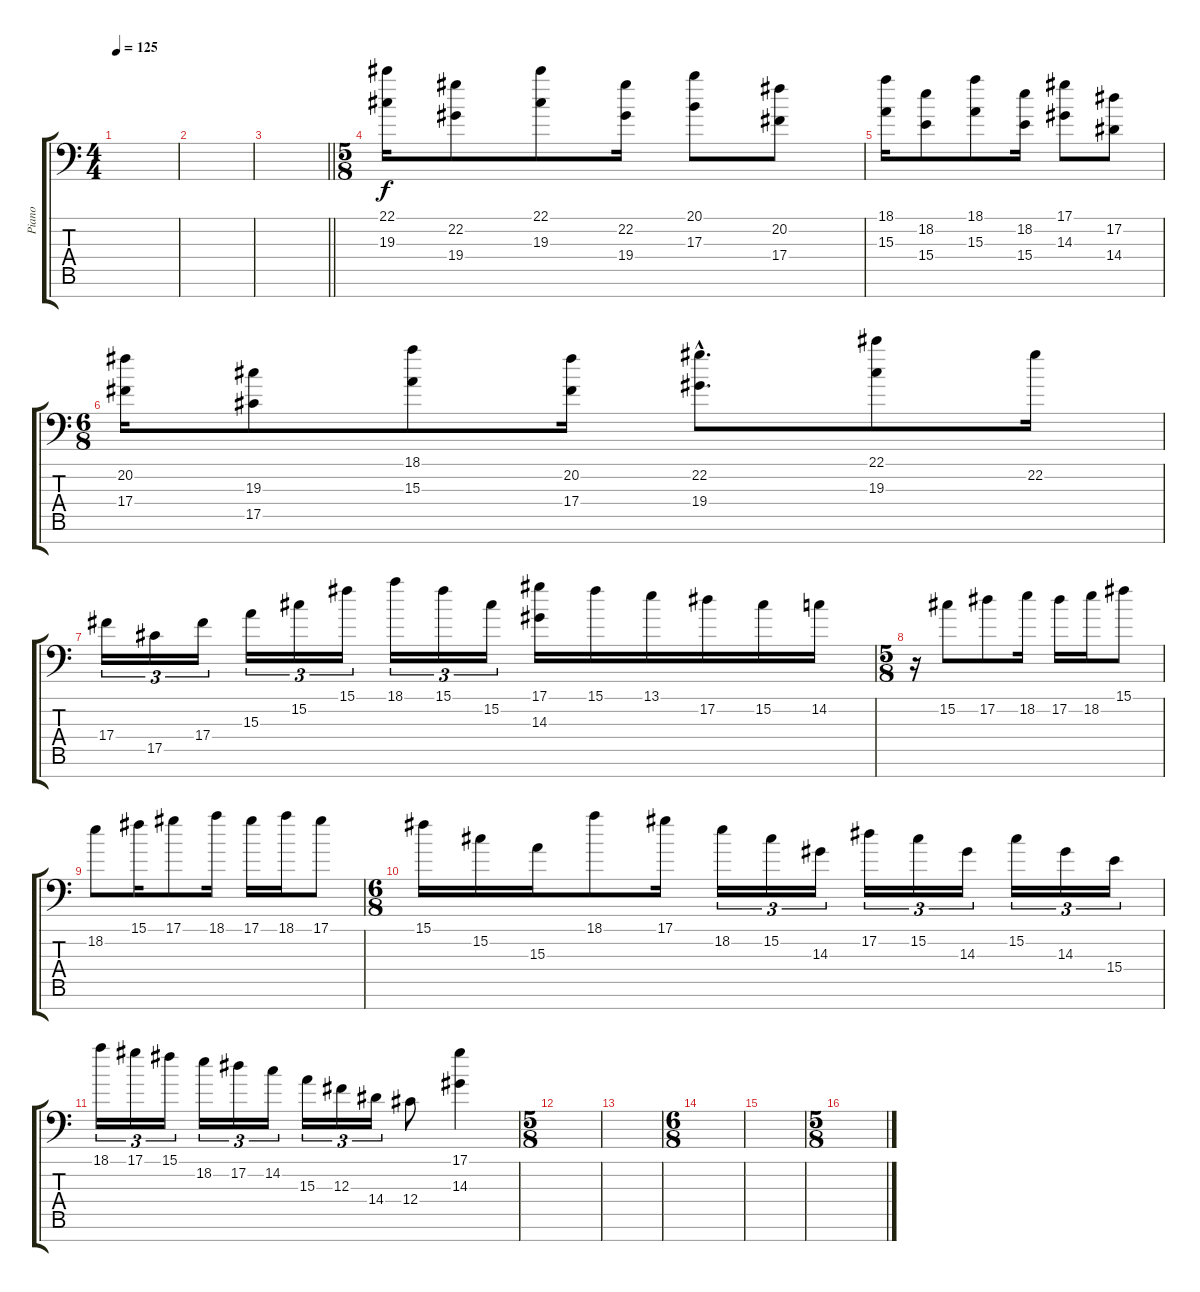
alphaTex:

\track ("Piano" "Piano") {instrument acousticgrandpiano}
\staff {score tabs}
\tuning (Eb4 Bb3 Gb3 Db3 Ab2 Eb2 Bb1) {hide}
\ts (4 4)
\tempo 125
\clef f4
\ks c
|
|
\barLineRight lightlight
|
\ts (5 8)
(22.1 19.3).16 (22.2 19.4).8 (22.1 19.3).8 (22.2 19.4).16 (20.1 17.3).8 (20.2 17.4).8 |
(18.1 15.3).16 (18.2 15.4).8 (18.1 15.3).8 (18.2 15.4).16 (17.1 14.3).8 (17.2 14.4).8 |
\ts (6 8)
(20.2 17.4).16 (19.3 17.5).8 (18.1 15.3).8 (20.2 17.4).16 (22.2{hac} 19.4{hac}).8{d} (22.1 19.3).8 22.2.16 |
17.4.16{tu (3 2)} 17.5.16{tu (3 2)} 17.4.16{tu (3 2)} 15.3.16{tu (3 2)} 15.2.16{tu (3 2)} 15.1.16{tu (3 2)} 18.1.16{tu (3 2)} 15.1.16{tu (3 2)} 15.2.16{tu (3 2)} (17.1 14.3).16 15.1.16 13.1.16 17.2.16 15.2.16 14.2.16 |
\ts (5 8)
r.16 15.2.8 17.2.8 18.2.16 17.2.16 18.2.16 15.1.8 |
18.2.8 15.1.16 17.1.8 18.1.16 17.1.16 18.1.16 17.1.8 |
\ts (6 8)
15.1.16 15.2.16 15.3.16 18.1.8 17.1.16 18.2.16{tu (3 2)} 15.2.16{tu (3 2)} 14.3.16{tu (3 2)} 17.2.16{tu (3 2)} 15.2.16{tu (3 2)} 14.3.16{tu (3 2)} 15.2.16{tu (3 2)} 14.3.16{tu (3 2)} 15.4.16{tu (3 2)} |
18.1.16{tu (3 2)} 17.1.16{tu (3 2)} 15.1.16{tu (3 2)} 18.2.16{tu (3 2)} 17.2.16{tu (3 2)} 14.2.16{tu (3 2)} 15.3.16{tu (3 2)} 12.3.16{tu (3 2)} 14.4.16{tu (3 2)} 12.4.8 (17.1 14.3).4 |
\ts (5 8)
|
|
\ts (6 8)
|
|
\ts (5 8)
